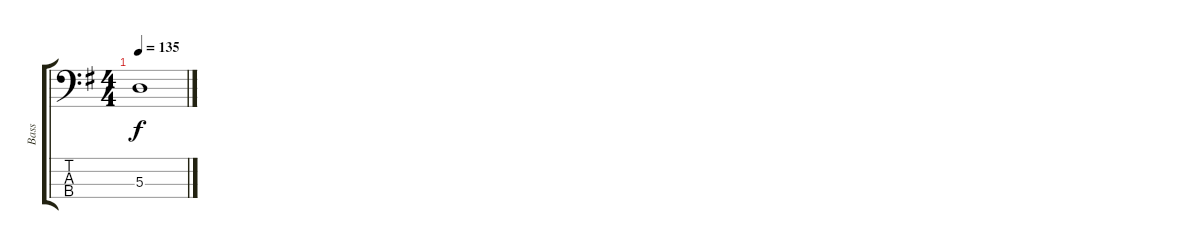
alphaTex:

\track ("Bass" "Bass") {instrument electricbassfinger}
\staff {score tabs}
\tuning (G2 D2 A1 E1) {hide}
\ts (4 4)
\tempo 135
\clef f4
\ks g
5.3{t}.1{dy f}
